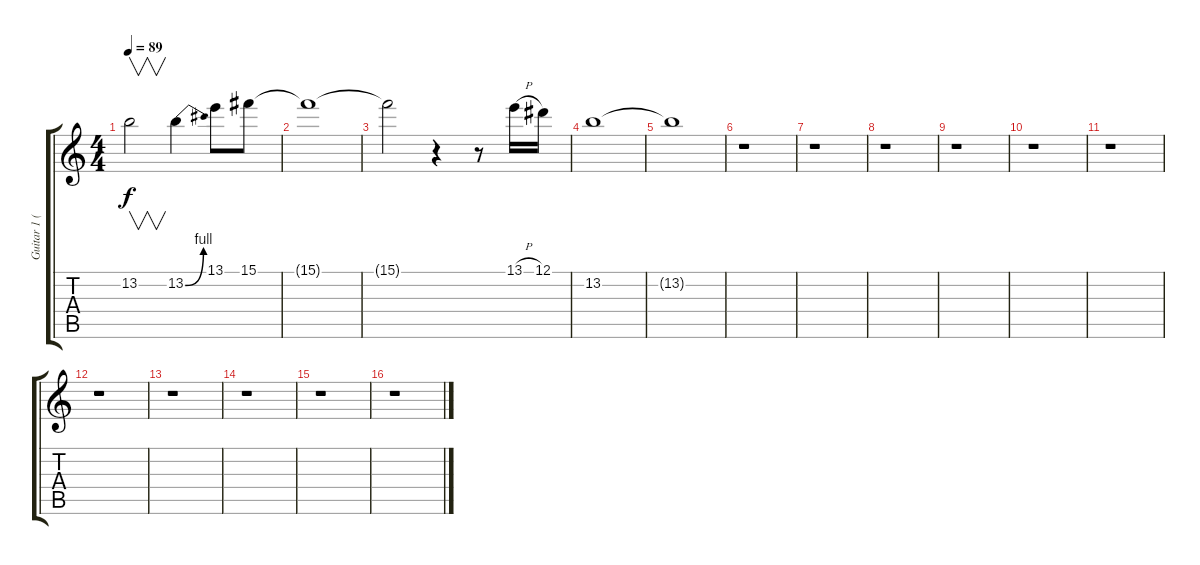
\track ("Guitar 1 (Slash)" "Guitar 1 (") {instrument distortionguitar}
\staff {score tabs}
\tuning (Eb4 Bb3 Gb3 Db3 Ab2 Eb2) {hide}
\ts (4 4)
\tempo 89
\clef g2
\ks c
13.2{t}.2{v dy f} 13.2{be (bend 0 0 60 4)}.4 13.1.8 15.1.8 |
15.1{t}.1 |
15.1{t}.2 r.4 r.8 13.1{h}.16 12.1.16 |
13.2.1 |
13.2{t}.1 |
r.1 |
r.1 |
r.1 |
r.1 |
r.1 |
r.1 |
r.1 |
r.1 |
r.1 |
r.1 |
r.1
